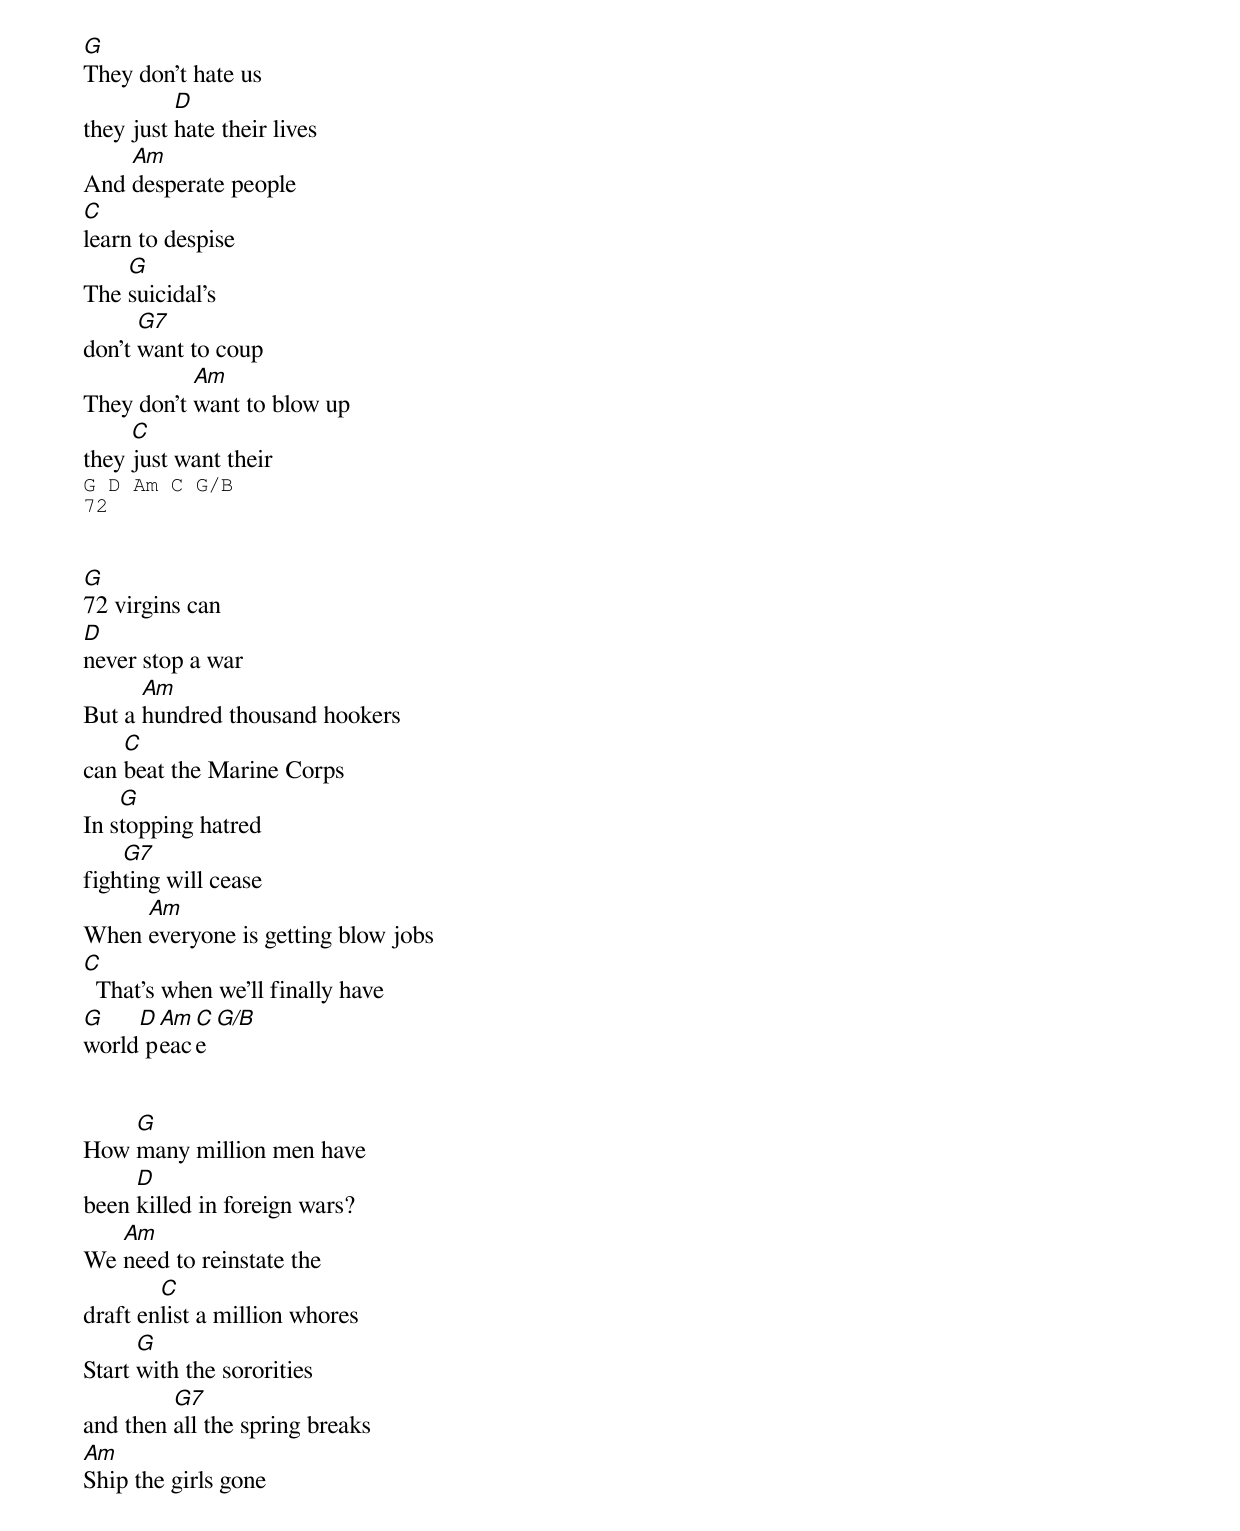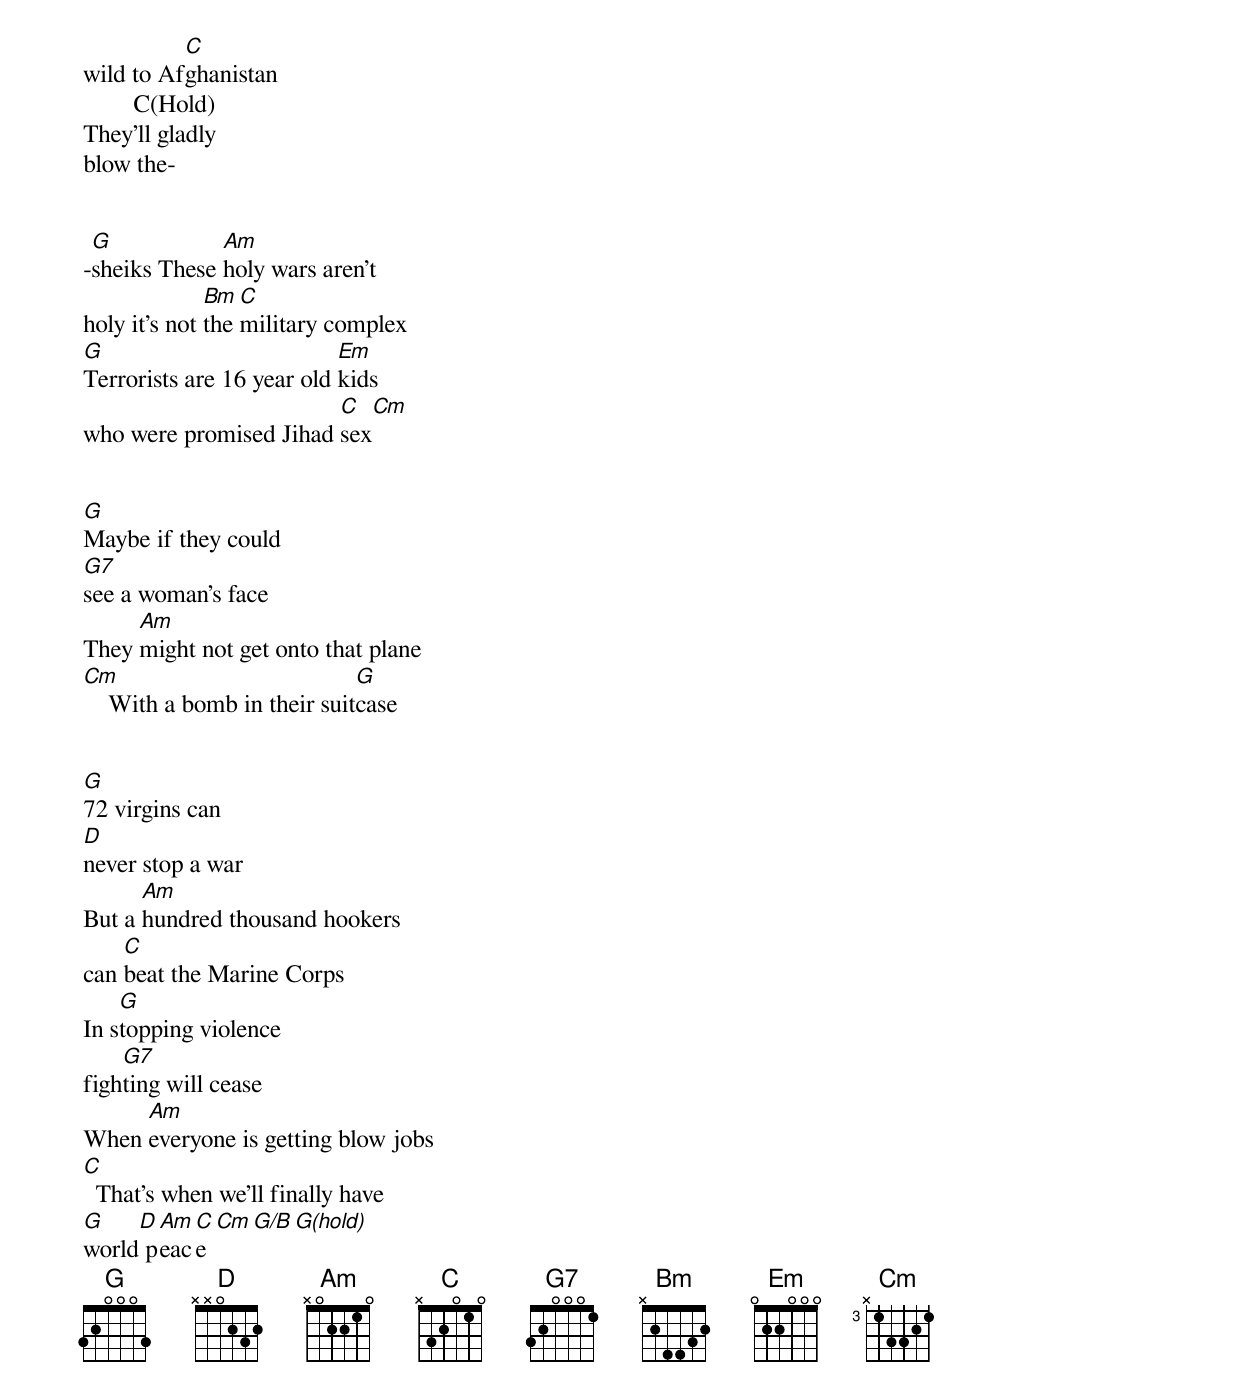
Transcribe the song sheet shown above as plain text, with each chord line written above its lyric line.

G
They don't hate us
          D
they just hate their lives
    Am
And desperate people
C
learn to despise
    G
The suicidal's
      G7
don't want to coup
           Am
They don't want to blow up
     C
they just want their
G D Am C G/B
72


G
72 virgins can
D
never stop a war
      Am
But a hundred thousand hookers
    C
can beat the Marine Corps
    G
In stopping hatred
    G7
fighting will cease
     Am
When everyone is getting blow jobs
C
  That's when we'll finally have
G    D Am C G/B
world peace


    G
How many million men have
     D
been killed in foreign wars?
   Am
We need to reinstate the
        C
draft enlist a million whores
      G
Start with the sororities
         G7
and then all the spring breaks
Am
Ship the girls gone
          C
wild to Afghanistan
        C(Hold)
They'll gladly
blow the-


 G            Am
-sheiks These holy wars aren't
              Bm  C
holy it's not the military complex
G                          Em
Terrorists are 16 year old kids
                        C   Cm
who were promised Jihad sex


G
Maybe if they could
G7
see a woman's face
     Am
They might not get onto that plane
Cm                           G
    With a bomb in their suitcase


G
72 virgins can
D
never stop a war
      Am
But a hundred thousand hookers
    C
can beat the Marine Corps
    G
In stopping violence
    G7
fighting will cease
     Am
When everyone is getting blow jobs
C
  That's when we'll finally have
G    D Am C Cm G/B G(hold)
world peace
